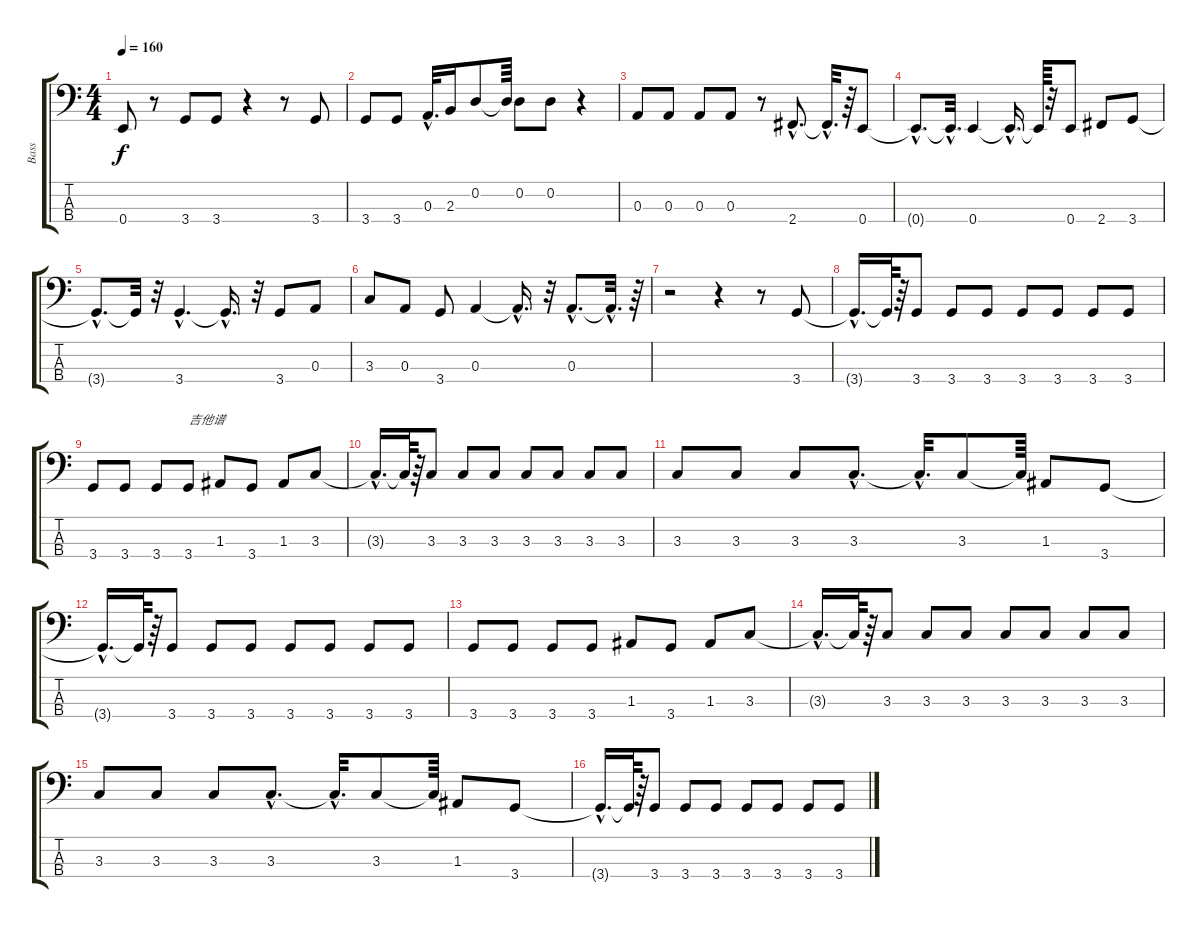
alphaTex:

\track ("Bass" "Bass") {instrument electricbassfinger}
\staff {score tabs}
\tuning (G2 D2 A1 E1) {hide}
\ts (4 4)
\tempo 160
\clef f4
\ks c
0.4.8{dy f} r.8 3.4.8 3.4.8 r.4 r.8 3.4.8 |
3.4.8 3.4.8 0.3{hac}.32{d} 2.3.16 0.2.8 0.2{t}.64 0.2.8 0.2.8 r.4 |
0.3.8 0.3.8 0.3.8 0.3.8 r.8 2.4{hac}.8{d} 2.4{hac t}.32{d} r.64 0.4.8 |
0.4{hac t}.8{d} 0.4{hac t}.32{d} 0.4.4 0.4{hac t}.16{d} 0.4{t}.64 r.32 0.4.8 2.4.8 3.4.8 |
3.4{hac t}.8{d} 3.4{t}.32 r.32 3.4{hac}.4{d} 3.4{hac t}.16{d} r.32 3.4.8 0.3.8 |
3.3.8 0.3.8 3.4.8 0.3.4 0.3{hac t}.16{d} r.32 0.3{hac}.8{d} 0.3{hac t}.32{d} r.64 |
r.2 r.4 r.8 3.4.8 |
3.4{hac t}.16{d} 3.4{t}.64 r.64 3.4.8 3.4.8 3.4.8 3.4.8 3.4.8 3.4.8 3.4.8 |
3.4.8 3.4.8 3.4.8 3.4.8{txt "吉他谱"} 1.3.8 3.4.8 1.3.8 3.3.8 |
3.3{hac t}.16{d} 3.3{t}.64 r.64 3.3.8 3.3.8 3.3.8 3.3.8 3.3.8 3.3.8 3.3.8 |
3.3.8 3.3.8 3.3.8 3.3{hac}.8{d} 3.3{hac t}.32{d} 3.3.8 3.3{t}.64 1.3.8 3.4.8 |
3.4{hac t}.16{d} 3.4{t}.64 r.64 3.4.8 3.4.8 3.4.8 3.4.8 3.4.8 3.4.8 3.4.8 |
3.4.8 3.4.8 3.4.8 3.4.8 1.3.8 3.4.8 1.3.8 3.3.8 |
3.3{hac t}.16{d} 3.3{t}.64 r.64 3.3.8 3.3.8 3.3.8 3.3.8 3.3.8 3.3.8 3.3.8 |
3.3.8 3.3.8 3.3.8 3.3{hac}.8{d} 3.3{hac t}.32{d} 3.3.8 3.3{t}.64 1.3.8 3.4.8 |
3.4{hac t}.16{d} 3.4{t}.64 r.64 3.4.8 3.4.8 3.4.8 3.4.8 3.4.8 3.4.8 3.4.8
